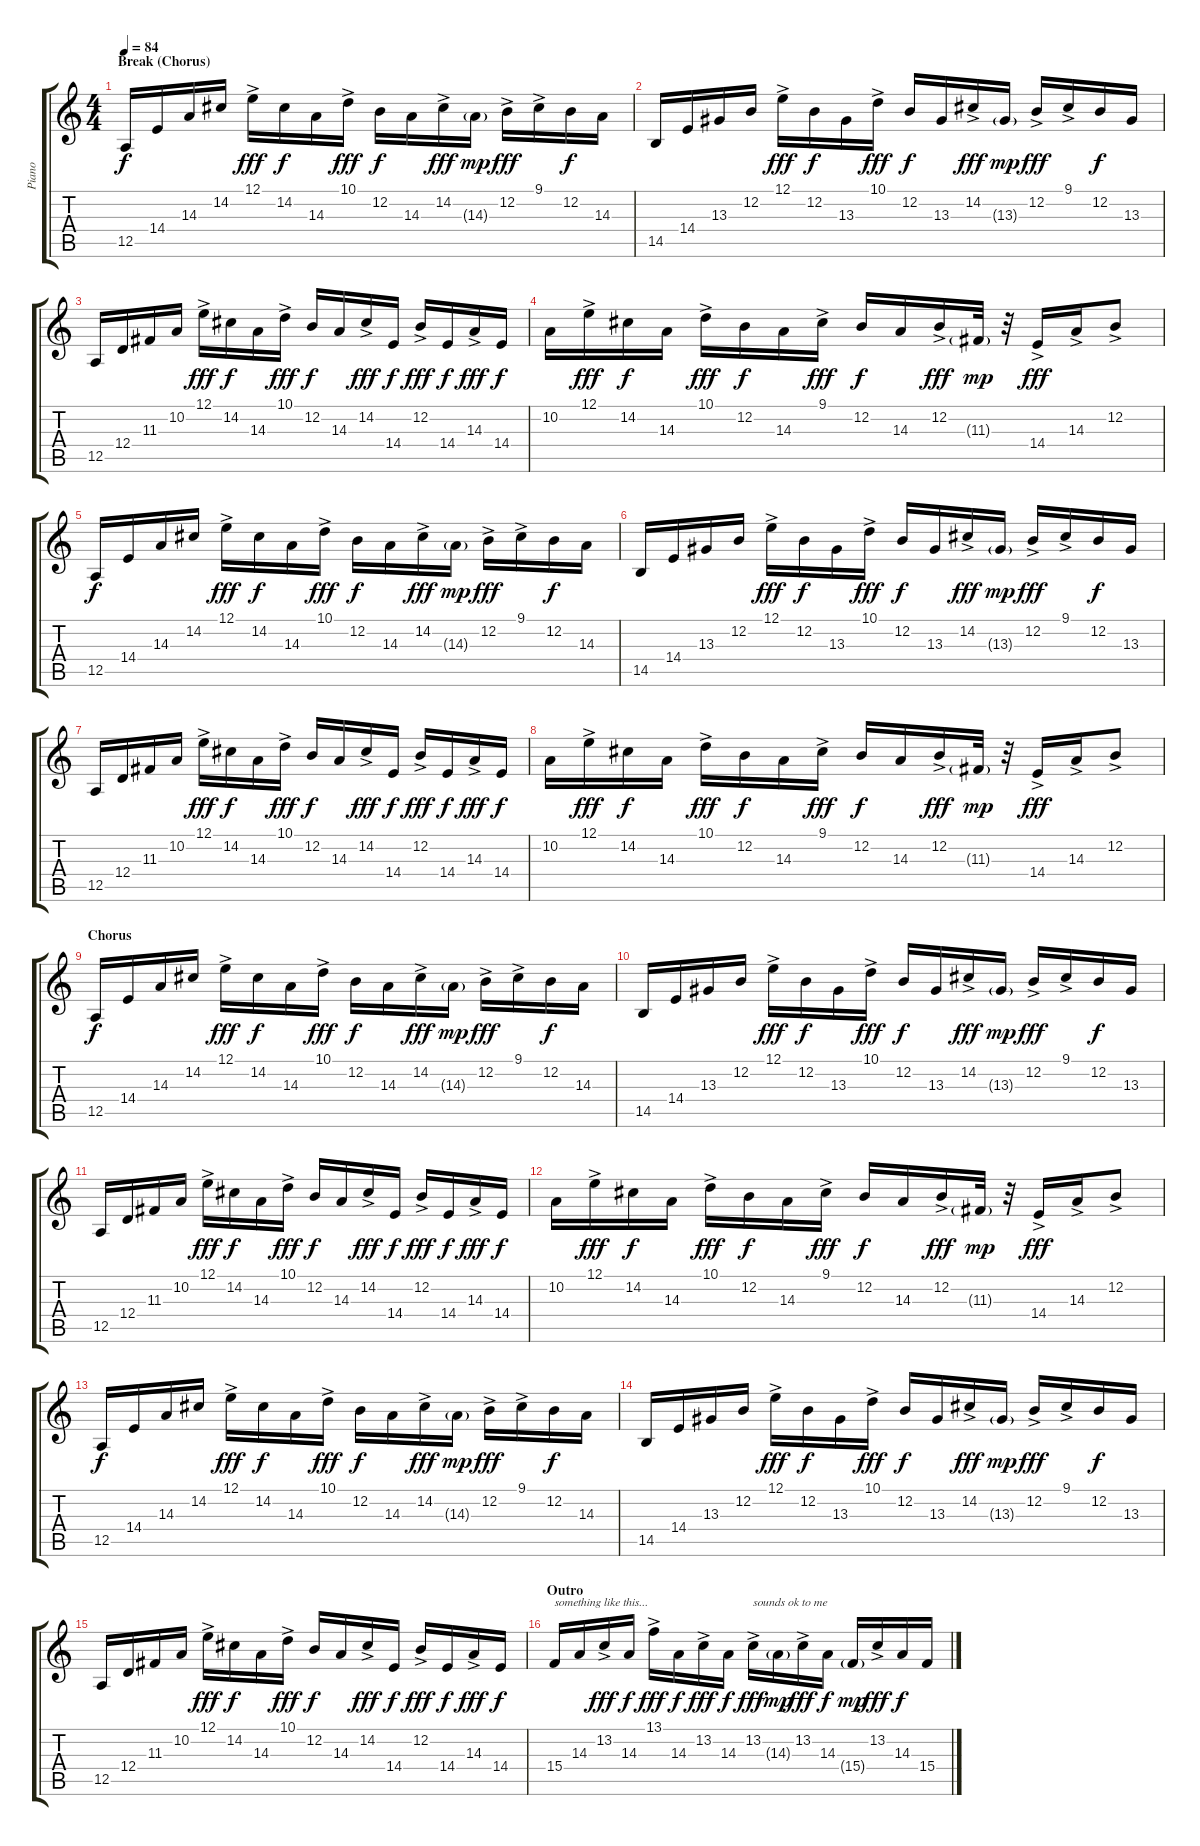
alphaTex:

\track ("Piano" "Piano") {instrument brightacousticpiano}
\staff {score tabs}
\tuning (E4 B3 G3 D3 A2 E2) {hide}
\ts (4 4)
\section ("" "Break (Chorus)")
\tempo 84
\clef g2
\ks c
12.5.16{dy f volume 10 instrument electricgrandpiano} 14.4.16 14.3.16 14.2.16 12.1{ac}.16{dy fff} 14.2.16{dy f} 14.3.16 10.1{ac}.16{dy fff} 12.2.16{dy f} 14.3.16 14.2{ac}.16{dy fff} 14.3{g}.16{dy mp} 12.2{ac}.16{dy fff} 9.1{ac}.16 12.2.16{dy f} 14.3.16 |
14.5.16 14.4.16 13.3.16 12.2.16 12.1{ac}.16{dy fff} 12.2.16{dy f} 13.3.16 10.1{ac}.16{dy fff} 12.2.16{dy f} 13.3.16 14.2{ac}.16{dy fff} 13.3{g}.16{dy mp} 12.2{ac}.16{dy fff} 9.1{ac}.16 12.2.16{dy f} 13.3.16 |
12.5.16 12.4.16 11.3.16 10.2.16 12.1{ac}.16{dy fff} 14.2.16{dy f} 14.3.16 10.1{ac}.16{dy fff} 12.2.16{dy f} 14.3.16 14.2{ac}.16{dy fff} 14.4.16{dy f} 12.2{ac}.16{dy fff} 14.4.16{dy f} 14.3{ac}.16{dy fff} 14.4.16{dy f} |
10.2.16 12.1{ac}.16{dy fff} 14.2.16{dy f} 14.3.16 10.1{ac}.16{dy fff} 12.2.16{dy f} 14.3.16 9.1{ac}.16{dy fff} 12.2.16{dy f} 14.3.16 12.2{ac}.16{dy fff} 11.3{g}.32{dy mp} r.32 14.4{ac}.16{dy fff} 14.3{ac}.16 12.2{ac}.8 |
12.5.16{dy f} 14.4.16 14.3.16 14.2.16 12.1{ac}.16{dy fff} 14.2.16{dy f} 14.3.16 10.1{ac}.16{dy fff} 12.2.16{dy f} 14.3.16 14.2{ac}.16{dy fff} 14.3{g}.16{dy mp} 12.2{ac}.16{dy fff} 9.1{ac}.16 12.2.16{dy f} 14.3.16 |
14.5.16 14.4.16 13.3.16 12.2.16 12.1{ac}.16{dy fff} 12.2.16{dy f} 13.3.16 10.1{ac}.16{dy fff} 12.2.16{dy f} 13.3.16 14.2{ac}.16{dy fff} 13.3{g}.16{dy mp} 12.2{ac}.16{dy fff} 9.1{ac}.16 12.2.16{dy f} 13.3.16 |
12.5.16 12.4.16 11.3.16 10.2.16 12.1{ac}.16{dy fff} 14.2.16{dy f} 14.3.16 10.1{ac}.16{dy fff} 12.2.16{dy f} 14.3.16 14.2{ac}.16{dy fff} 14.4.16{dy f} 12.2{ac}.16{dy fff} 14.4.16{dy f} 14.3{ac}.16{dy fff} 14.4.16{dy f} |
10.2.16 12.1{ac}.16{dy fff} 14.2.16{dy f} 14.3.16 10.1{ac}.16{dy fff} 12.2.16{dy f} 14.3.16 9.1{ac}.16{dy fff} 12.2.16{dy f} 14.3.16 12.2{ac}.16{dy fff} 11.3{g}.32{dy mp} r.32 14.4{ac}.16{dy fff} 14.3{ac}.16 12.2{ac}.8 |
\section ("" "Chorus")
12.5.16{dy f} 14.4.16 14.3.16 14.2.16 12.1{ac}.16{dy fff} 14.2.16{dy f} 14.3.16 10.1{ac}.16{dy fff} 12.2.16{dy f} 14.3.16 14.2{ac}.16{dy fff} 14.3{g}.16{dy mp} 12.2{ac}.16{dy fff} 9.1{ac}.16 12.2.16{dy f} 14.3.16 |
14.5.16 14.4.16 13.3.16 12.2.16 12.1{ac}.16{dy fff} 12.2.16{dy f} 13.3.16 10.1{ac}.16{dy fff} 12.2.16{dy f} 13.3.16 14.2{ac}.16{dy fff} 13.3{g}.16{dy mp} 12.2{ac}.16{dy fff} 9.1{ac}.16 12.2.16{dy f} 13.3.16 |
12.5.16 12.4.16 11.3.16 10.2.16 12.1{ac}.16{dy fff} 14.2.16{dy f} 14.3.16 10.1{ac}.16{dy fff} 12.2.16{dy f} 14.3.16 14.2{ac}.16{dy fff} 14.4.16{dy f} 12.2{ac}.16{dy fff} 14.4.16{dy f} 14.3{ac}.16{dy fff} 14.4.16{dy f} |
10.2.16 12.1{ac}.16{dy fff} 14.2.16{dy f} 14.3.16 10.1{ac}.16{dy fff} 12.2.16{dy f} 14.3.16 9.1{ac}.16{dy fff} 12.2.16{dy f} 14.3.16 12.2{ac}.16{dy fff} 11.3{g}.32{dy mp} r.32 14.4{ac}.16{dy fff} 14.3{ac}.16 12.2{ac}.8 |
12.5.16{dy f} 14.4.16 14.3.16 14.2.16 12.1{ac}.16{dy fff} 14.2.16{dy f} 14.3.16 10.1{ac}.16{dy fff} 12.2.16{dy f} 14.3.16 14.2{ac}.16{dy fff} 14.3{g}.16{dy mp} 12.2{ac}.16{dy fff} 9.1{ac}.16 12.2.16{dy f} 14.3.16 |
14.5.16 14.4.16 13.3.16 12.2.16 12.1{ac}.16{dy fff} 12.2.16{dy f} 13.3.16 10.1{ac}.16{dy fff} 12.2.16{dy f} 13.3.16 14.2{ac}.16{dy fff} 13.3{g}.16{dy mp} 12.2{ac}.16{dy fff} 9.1{ac}.16 12.2.16{dy f} 13.3.16 |
12.5.16 12.4.16 11.3.16 10.2.16 12.1{ac}.16{dy fff} 14.2.16{dy f} 14.3.16 10.1{ac}.16{dy fff} 12.2.16{dy f} 14.3.16 14.2{ac}.16{dy fff} 14.4.16{dy f} 12.2{ac}.16{dy fff} 14.4.16{dy f} 14.3{ac}.16{dy fff} 14.4.16{dy f} |
\section ("" "Outro")
15.4.16{txt "something like this..."} 14.3.16 13.2{ac}.16{dy fff} 14.3.16{dy f} 13.1{ac}.16{dy fff} 14.3.16{dy f} 13.2{ac}.16{dy fff} 14.3.16{dy f} 13.2{ac}.16{txt "sounds ok to me" dy fff} 14.3{g}.16{dy mp} 13.2{ac}.16{dy fff} 14.3.16{dy f} 15.4{g}.16{dy mp} 13.2{ac}.16{dy fff} 14.3.16{dy f} 15.4.16
